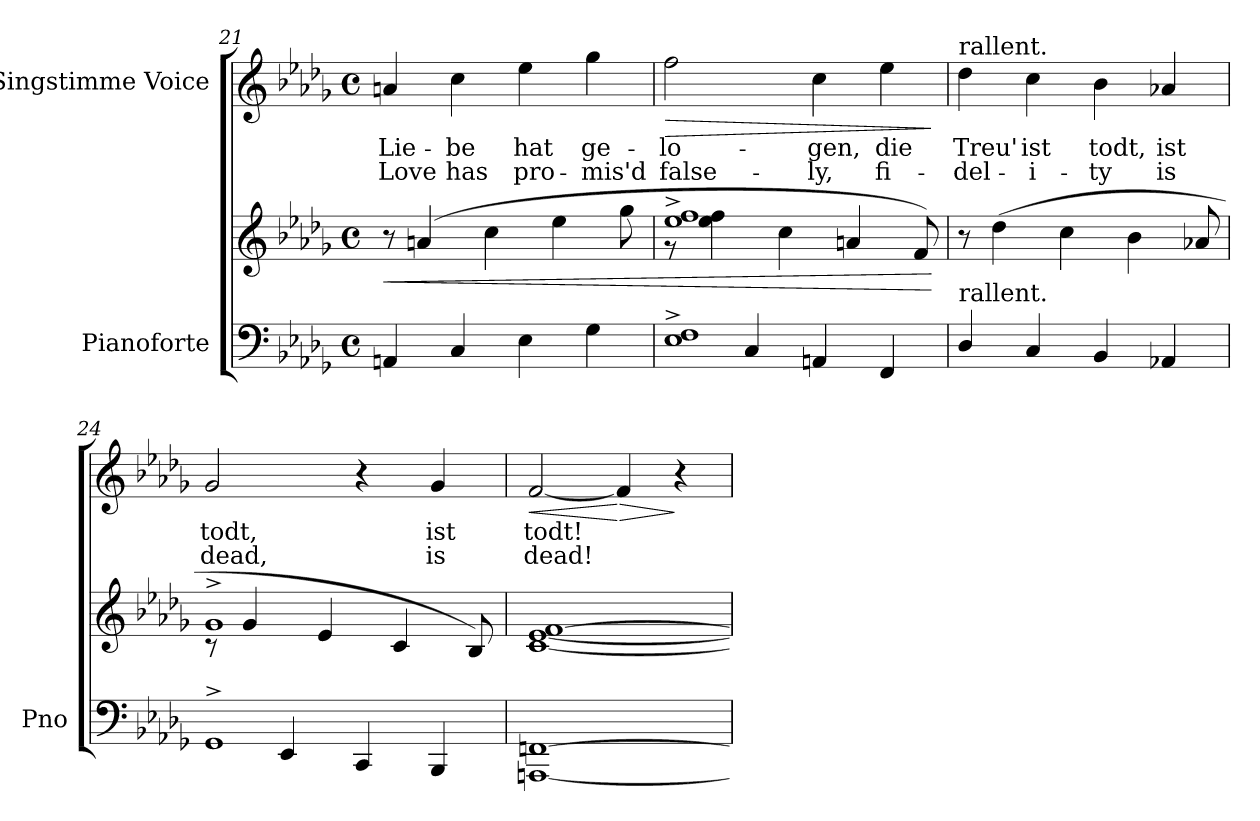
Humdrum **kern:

**kern	**kern	**dynam	**kern	**text	**text	**dynam
*part2	*part2	*part2	*part1	*part1	*part1	*part1
*staff3	*staff2	*staff2/3	*staff1	*staff1	*staff1	*staff1
*I"Pianoforte	*	*	*I"Singstimme Voice	*	*	*
*I'Pno	*	*	*	*	*	*
*clefF4	*clefG2	*	*clefG2	*	*	*
*k[b-e-a-d-g-]	*k[b-e-a-d-g-]	*	*k[b-e-a-d-g-]	*	*	*
*M4/4	*M4/4	*	*M4/4	*	*	*
*met(c)	*met(c)	*	*met(c)	*	*	*
=21	=21	=21	=21	=21	=21	=21
!	!	!LO:HP:b	!	!LO:LY:b	!LO:LY:b	!
4AAn/	8r	<	4an/	Lie-	Love	.
.	(4an/	.	.	.	.	.
!	!	!	!	!LO:LY:b	!LO:LY:b	!
4C/	.	.	4cc\	-be	has	.
.	4cc\	.	.	.	.	.
!	!	!	!	!LO:LY:b	!LO:LY:b	!
4E-\	.	.	4ee-\	hat	pro-	.
.	4ee-\	.	.	.	.	.
!	!	!	!	!LO:LY:b	!LO:LY:b	!
4G-\	.	.	4gg-\	ge-	-mis'd	.
.	8gg-\	.	.	.	.	.
=22	=22	=22	=22	=22	=22	=22
*^	*^	*	*	*	*	*
!	!	!	!	!	!	!LO:LY:b	!LO:LY:b	!LO:HP:b
1E-^ 1F^	4ryy	1ee-^ 1ff^	8r	.	2ff\	-lo-	false-	>
.	.	.	4ee-\ 4ff\	.	.	.	.	.
.	4C/	.	.	.	.	.	.	.
.	.	.	4cc\	.	.	.	.	.
!	!	!	!	!	!	!LO:LY:b	!LO:LY:b	!
.	4AAn/	.	.	.	4cc\	-gen,	-ly,	.
.	.	.	4an/	.	.	.	.	.
!	!	!	!	!	!	!LO:LY:b	!LO:LY:b	!
.	4FF/	.	.	.	4ee-\	die	fi-	.
.	.	.	8f/)	.	.	.	.	.
*v	*v	*	*	*	*	*	*	*
*	*v	*v	*	*	*	*	*
.	.	[	.	.	.	]
=23	=23	=23	=23	=23	=23	=23
!	!	!	!LO:TX:a:t=rallent.	!	!	!
!LO:TX:a:t=rallent.	!	!	!	!	!	!
!	!	!	!	!LO:LY:b	!LO:LY:b	!
4D-/	8r	.	4dd-\	Treu'	-del-	.
.	(4dd-\	.	.	.	.	.
!	!	!	!	!LO:LY:b	!LO:LY:b	!
4C/	.	.	4cc\	ist	-i-	.
.	4cc\	.	.	.	.	.
!	!	!	!	!LO:LY:b	!LO:LY:b	!
4BB-/	.	.	4b-\	todt,	-ty	.
.	4b-\	.	.	.	.	.
!	!	!	!	!LO:LY:b	!LO:LY:b	!
4AA-X/	.	.	4a-X/	ist	is	.
.	8a-X/	.	.	.	.	.
=24	=24	=24	=24	=24	=24	=24
*^	*^	*	*	*	*	*
!	!	!	!	!	!	!LO:LY:b	!LO:LY:b	!
1GG-^	4ryy	1g-^	8r	.	2g-/	todt,	dead,	.
.	.	.	4g-/	.	.	.	.	.
.	4EE-/	.	.	.	.	.	.	.
.	.	.	4e-/	.	.	.	.	.
.	4CC/	.	.	.	4r	.	.	.
.	.	.	4c/	.	.	.	.	.
!	!	!	!	!	!	!LO:LY:b	!LO:LY:b	!
.	4BBB-/	.	.	.	4g-/	ist	is	.
.	.	.	8B-/)	.	.	.	.	.
*v	*v	*	*	*	*	*	*	*
=25	=25	=25	=25	=25	=25	=25	=25
!	!	!	!	!	!LO:LY:b	!LO:LY:b	!LO:HP:b
*	*v	*v	*	*	*	*	*
[1AAAn [1FFn	[1c [1e- [1f	.	[2f/	todt!	dead!	<
!	!	!	!	!	!	!LO:HP:n=1:b
.	.	.	4f/]	.	.	[ >
.	.	.	4r	.	.	]
=	=	=	=	=	=	=
*-	*-	*-	*-	*-	*-	*-
